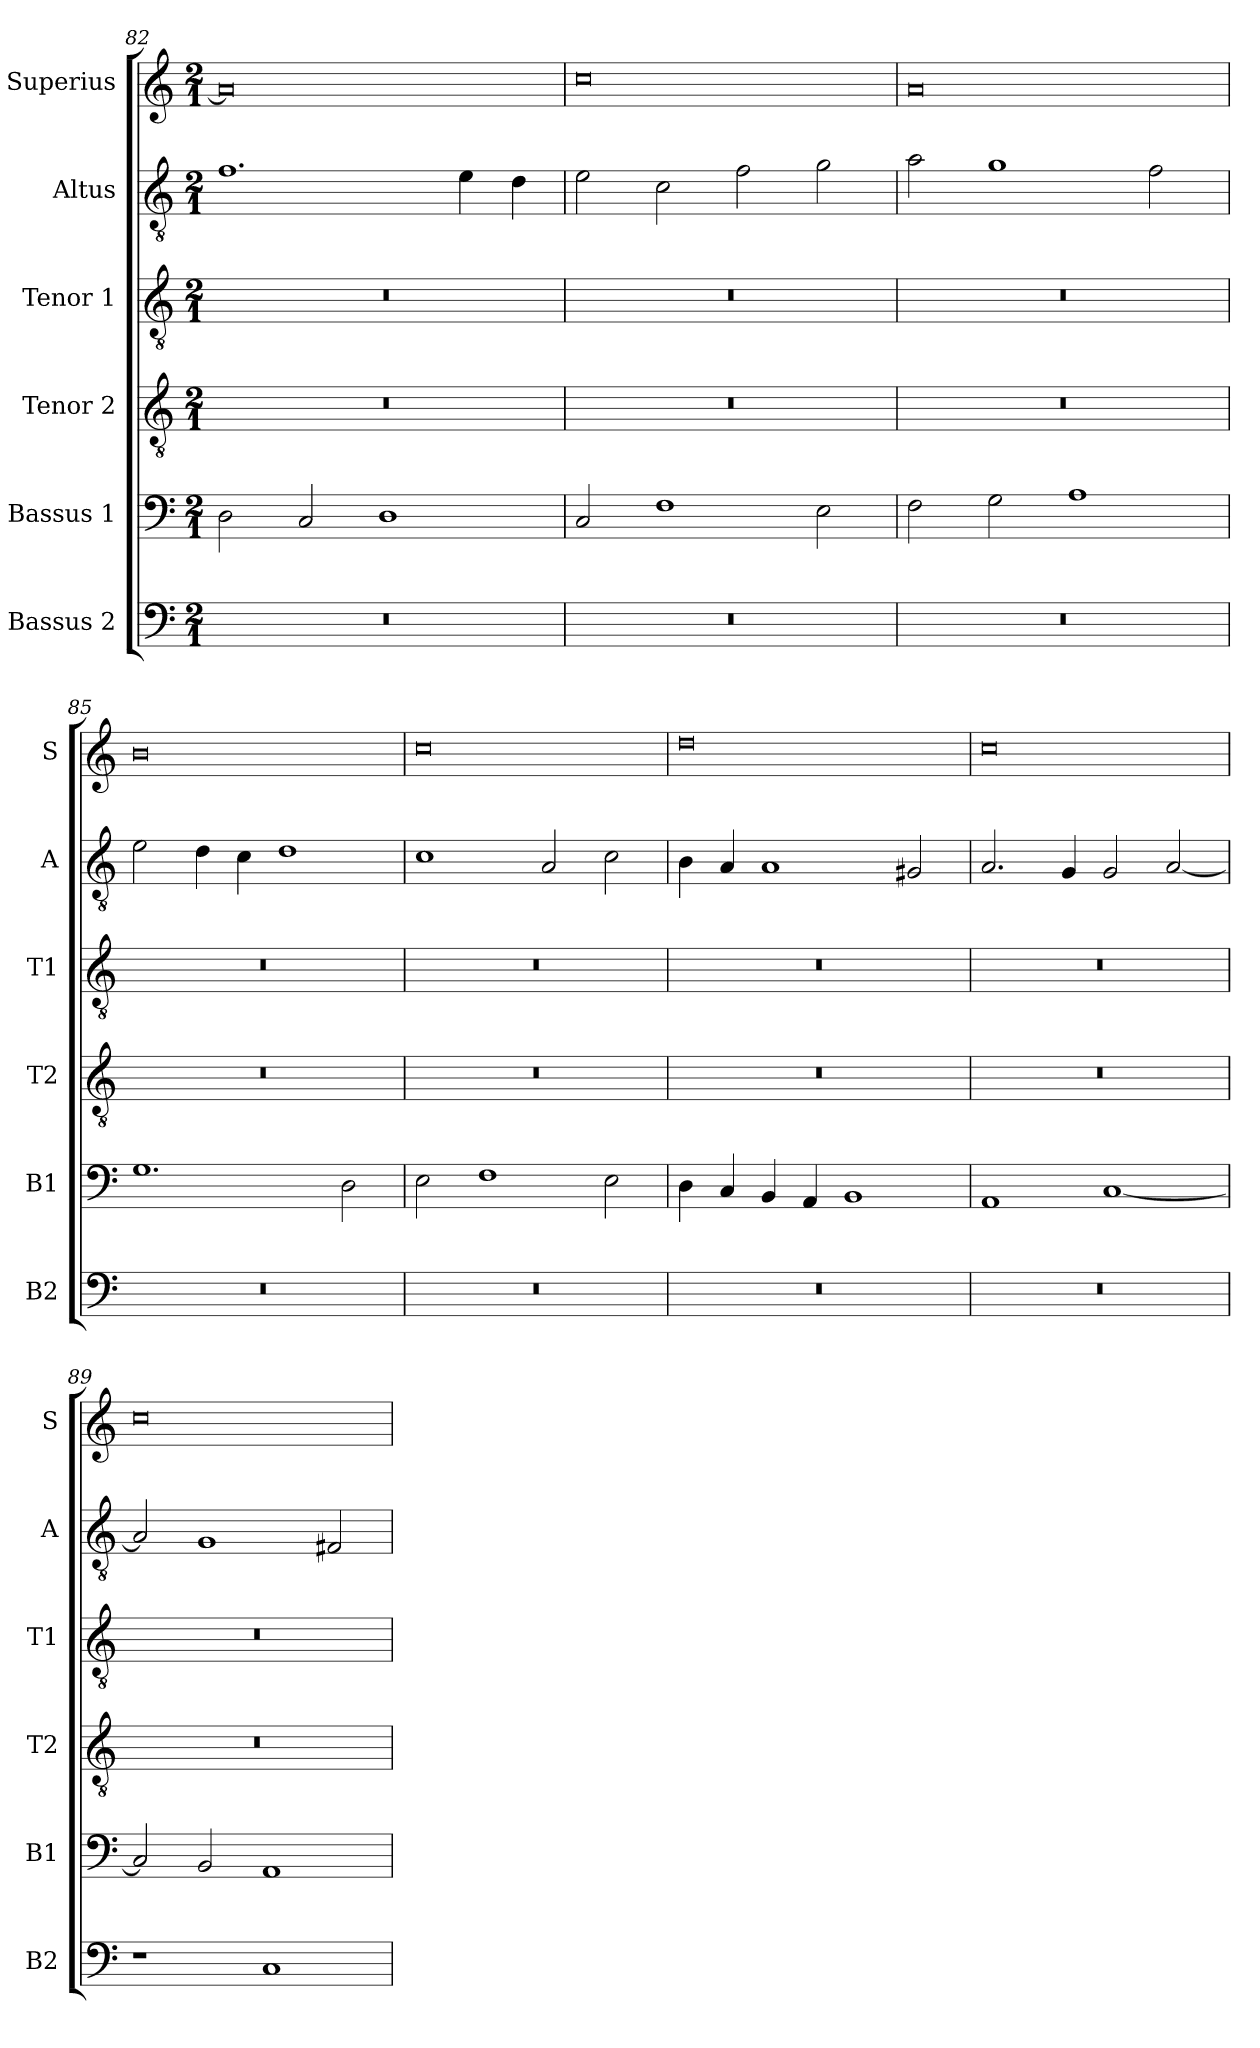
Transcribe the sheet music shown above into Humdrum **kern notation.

**kern	**kern	**kern	**kern	**kern	**kern
*part6	*part5	*part4	*part3	*part2	*part1
*staff6	*staff5	*staff4	*staff3	*staff2	*staff1
*I"Bassus 2	*I"Bassus 1	*I"Tenor 2	*I"Tenor 1	*I"Altus	*I"Superius
*I'B2	*I'B1	*I'T2	*I'T1	*I'A	*I'S
*clefF4	*clefF4	*clefGv2	*clefGv2	*clefGv2	*clefG2
*k[]	*k[]	*k[]	*k[]	*k[]	*k[]
*a:	*a:	*a:	*a:	*a:	*a:
*M2/1	*M2/1	*M2/1	*M2/1	*M2/1	*M2/1
=82	=82	=82	=82	=82	=82
0r	2D	0r	0r	1.f	0a]
.	2C	.	.	.	.
.	1D	.	.	.	.
.	.	.	.	4e	.
.	.	.	.	4d	.
=83	=83	=83	=83	=83	=83
0r	2C	0r	0r	2e	0cc
.	1F	.	.	2c	.
.	.	.	.	2f	.
.	2E	.	.	2g	.
=84	=84	=84	=84	=84	=84
0r	2F	0r	0r	2a	0a
.	2G	.	.	1g	.
.	1A	.	.	.	.
.	.	.	.	2f	.
=85	=85	=85	=85	=85	=85
0r	1.G	0r	0r	2e	0b
.	.	.	.	4d	.
.	.	.	.	4c	.
.	.	.	.	1d	.
.	2D	.	.	.	.
=86	=86	=86	=86	=86	=86
0r	2E	0r	0r	1c	0cc
.	1F	.	.	.	.
.	.	.	.	2A	.
.	2E	.	.	2c	.
=87	=87	=87	=87	=87	=87
0r	4D	0r	0r	4B	0dd
.	4C	.	.	4A	.
.	4BB	.	.	1A	.
.	4AA	.	.	.	.
.	1BB	.	.	.	.
.	.	.	.	2G#X	.
=88	=88	=88	=88	=88	=88
0r	1AA	0r	0r	2.A	0cc
.	.	.	.	4G	.
.	[1C	.	.	2G	.
.	.	.	.	[2A	.
=89	=89	=89	=89	=89	=89
1r	2C]	0r	0r	2A]	0cc
.	2BB	.	.	1G	.
1C	1AA	.	.	.	.
.	.	.	.	2F#X	.
=	=	=	=	=	=
*-	*-	*-	*-	*-	*-
